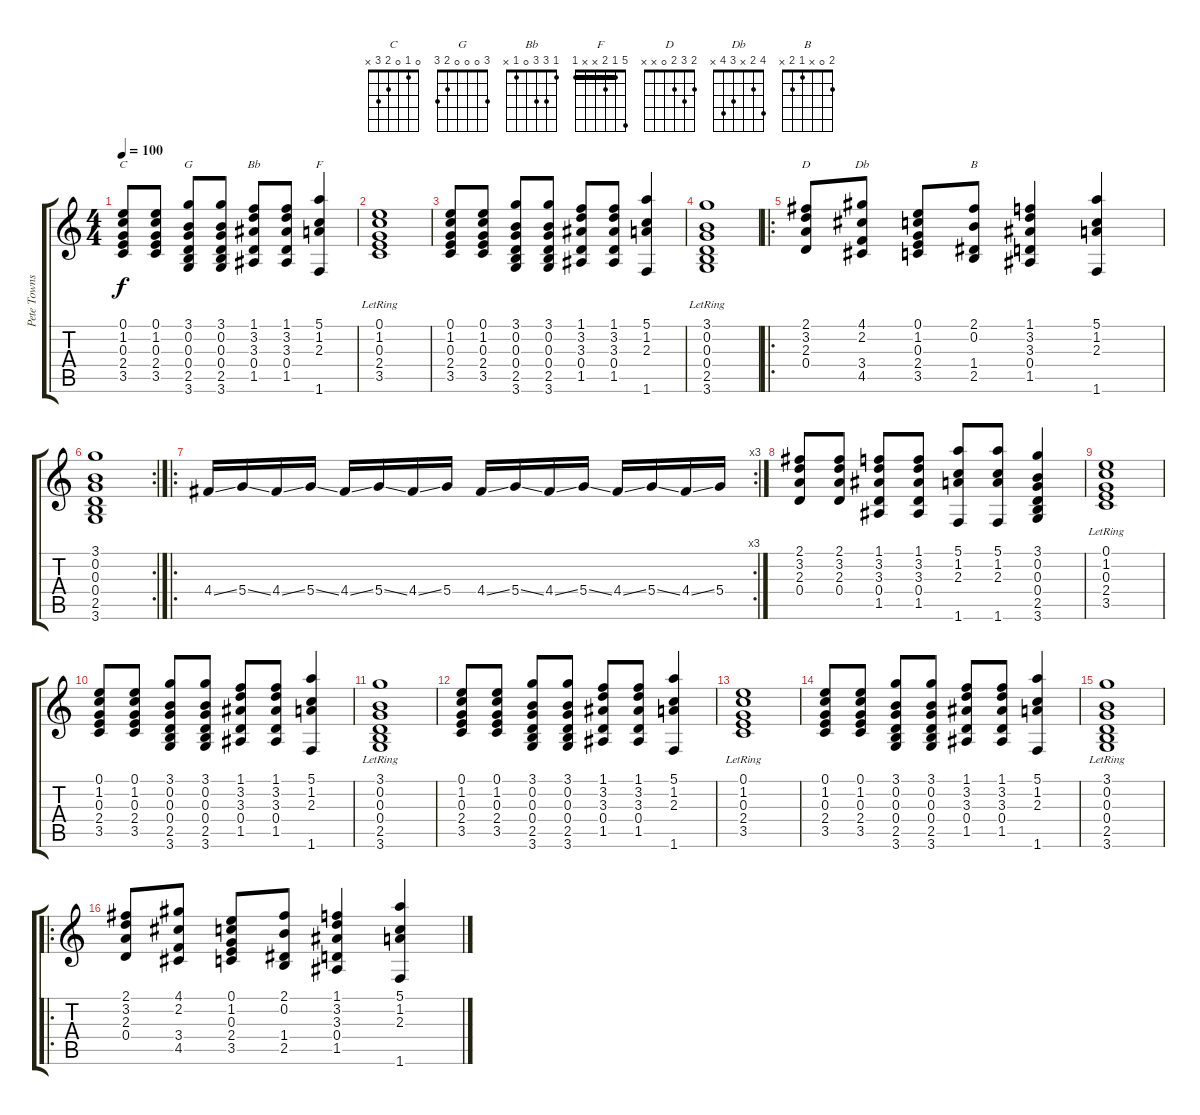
\track ("Pete Townsend - Guitar" "Pete Towns") {instrument electricguitarclean}
\staff {score tabs}
\tuning (E4 B3 G3 D3 A2 E2) {hide}
\chord ("C" 0 1 0 2 3 x)
\chord ("G" 3 0 0 0 2 3)
\chord ("Bb" 1 3 3 0 1 x)
\chord ("F" 5 1 2 x x 1) {barre 1}
\chord ("D" 2 3 2 0 x x)
\chord ("Db" 4 2 x 3 4 x)
\chord ("B" 2 0 x 1 2 x)
\ts (4 4)
\tempo 100
\clef g2
\ks c
(0.1 1.2 0.3 2.4 3.5).8{ch "C" dy f} (0.1 1.2 0.3 2.4 3.5).8 (3.1 0.2 0.3 0.4 2.5 3.6).8{ch "G"} (3.1 0.2 0.3 0.4 2.5 3.6).8 (1.1 3.2 3.3 0.4 1.5).8{ch "Bb"} (1.1 3.2 3.3 0.4 1.5).8 (5.1 1.2 2.3 1.6).4{ch "F"} |
(0.1 1.2 0.3{lr} 2.4 3.5).1 |
(0.1 1.2 0.3 2.4 3.5).8 (0.1 1.2 0.3 2.4 3.5).8 (3.1 0.2 0.3 0.4 2.5 3.6).8 (3.1 0.2 0.3 0.4 2.5 3.6).8 (1.1 3.2 3.3 0.4 1.5).8 (1.1 3.2 3.3 0.4 1.5).8 (5.1 1.2 2.3 1.6).4 |
(3.1 0.2 0.3 0.4{lr} 2.5 3.6).1 |
\ro
(2.1 3.2 2.3 0.4).8{ch "D"} (4.1 2.2 3.4 4.5).8{ch "Db"} (0.1 1.2 0.3 2.4 3.5).8 (2.1 0.2 1.4 2.5).8{ch "B"} (1.1 3.2 3.3 0.4 1.5).4 (5.1 1.2 2.3 1.6).4 |
\rc 2
(3.1 0.2 0.3 0.4 2.5 3.6).1 |
\ro
\rc 3
4.4{ss}.16 5.4{ss}.16 4.4{ss}.16 5.4{ss}.16 4.4{ss}.16 5.4{ss}.16 4.4{ss}.16 5.4.16 4.4{ss}.16 5.4{ss}.16 4.4{ss}.16 5.4{ss}.16 4.4{ss}.16 5.4{ss}.16 4.4{ss}.16 5.4.16 |
(2.1 3.2 2.3 0.4).8 (2.1 3.2 2.3 0.4).8 (1.1 3.2 3.3 0.4 1.5).8 (1.1 3.2 3.3 0.4 1.5).8 (5.1 1.2 2.3 1.6).8 (5.1 1.2 2.3 1.6).8 (3.1 0.2 0.3 0.4 2.5 3.6).4 |
(0.1 1.2 0.3{lr} 2.4 3.5).1 |
(0.1 1.2 0.3 2.4 3.5).8 (0.1 1.2 0.3 2.4 3.5).8 (3.1 0.2 0.3 0.4 2.5 3.6).8 (3.1 0.2 0.3 0.4 2.5 3.6).8 (1.1 3.2 3.3 0.4 1.5).8 (1.1 3.2 3.3 0.4 1.5).8 (5.1 1.2 2.3 1.6).4 |
(3.1 0.2 0.3{lr} 0.4 2.5 3.6).1 |
(0.1 1.2 0.3 2.4 3.5).8 (0.1 1.2 0.3 2.4 3.5).8 (3.1 0.2 0.3 0.4 2.5 3.6).8 (3.1 0.2 0.3 0.4 2.5 3.6).8 (1.1 3.2 3.3 0.4 1.5).8 (1.1 3.2 3.3 0.4 1.5).8 (5.1 1.2 2.3 1.6).4 |
(0.1 1.2 0.3{lr} 2.4 3.5).1 |
(0.1 1.2 0.3 2.4 3.5).8 (0.1 1.2 0.3 2.4 3.5).8 (3.1 0.2 0.3 0.4 2.5 3.6).8 (3.1 0.2 0.3 0.4 2.5 3.6).8 (1.1 3.2 3.3 0.4 1.5).8 (1.1 3.2 3.3 0.4 1.5).8 (5.1 1.2 2.3 1.6).4 |
(3.1 0.2 0.3 0.4{lr} 2.5 3.6).1 |
\ro
(2.1 3.2 2.3 0.4).8 (4.1 2.2 3.4 4.5).8 (0.1 1.2 0.3 2.4 3.5).8 (2.1 0.2 1.4 2.5).8 (1.1 3.2 3.3 0.4 1.5).4 (5.1 1.2 2.3 1.6).4
